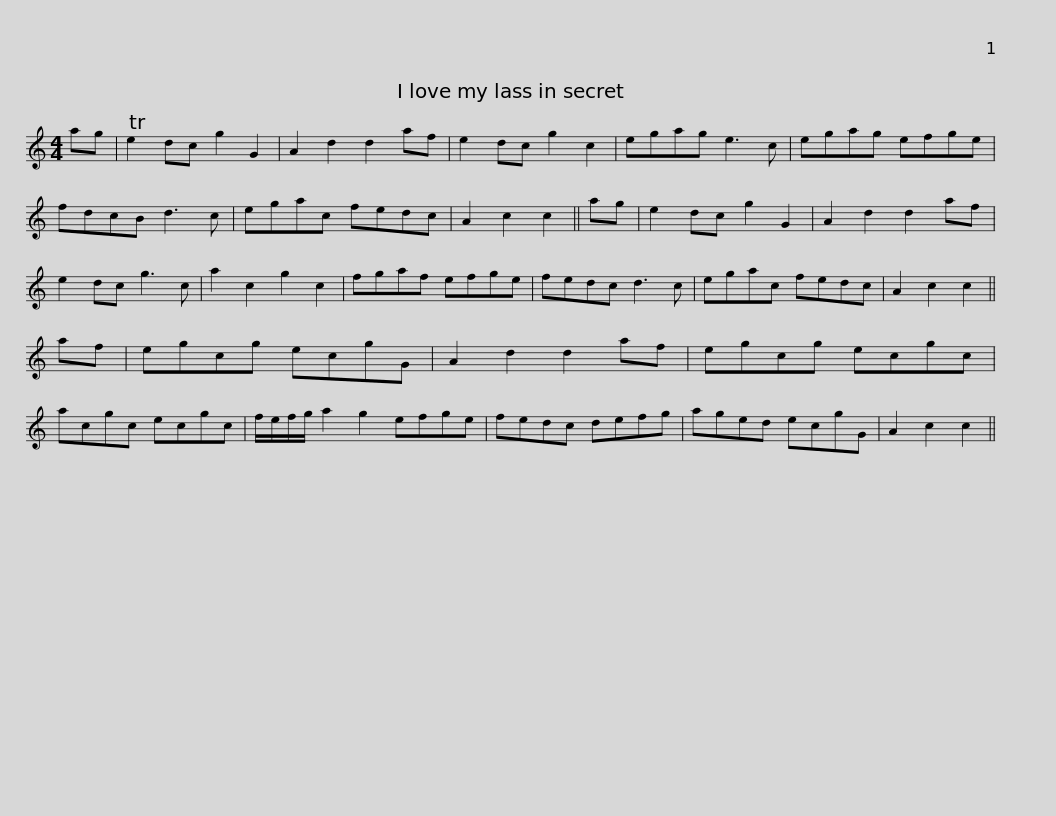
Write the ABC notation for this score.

X:1
L:1/8
M:4/4
I:linebreak $
K:C
V:1 treble
V:1
 ag | Te2 dc g2 G2 | A2 d2 d2 af | e2 dc g2 c2 | egag e3 c | %5
 egag efge | fdcB d3 c |$ egac fedc | A2 c2 c2 || ag | %10
 e2 dc g2 G2 | A2 d2 d2 af | e2 dc g3 c | a2 c2 g2 c2 | fgaf efge |$ %15
 fedc d3 c | egac fedc | A2 c2 c2 || af | egcg ecgG | %20
 A2 d2 d2 af | egcg ecgc |$ acgc ecgc | f/e/f/g/ a2 g2 efge | fedc defg | %25
 aged ecgG | A2 c2 c2 || %27
